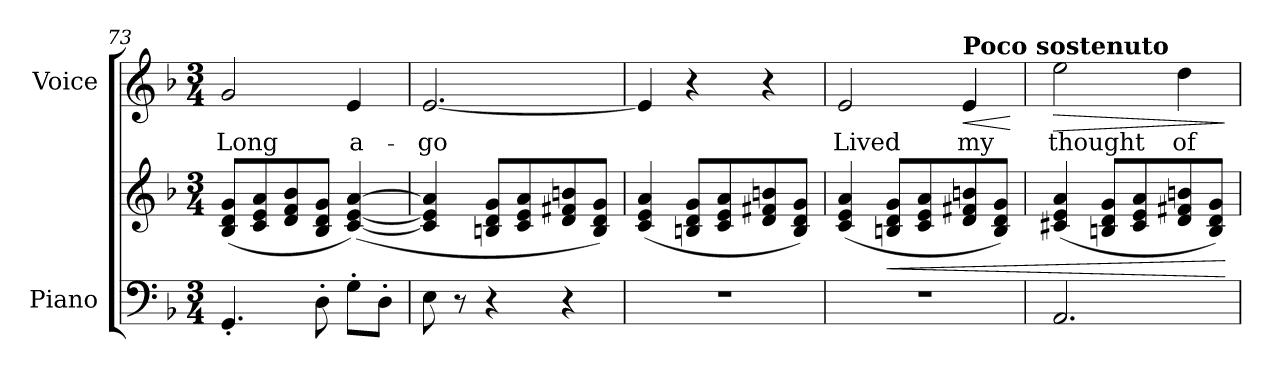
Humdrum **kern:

**kern	**kern	**dynam	**kern	**text	**dynam
*part2	*part2	*part2	*part1	*part1	*part1
*staff3	*staff2	*staff2/3	*staff1	*staff1	*staff1
*I"Piano	*	*	*I"Voice	*	*
*I'Pno	*	*	*	*	*
!!LO:PB:g=z
*clefF4	*clefG2	*	*clefG2	*	*
*k[b-]	*k[b-]	*	*k[b-]	*	*
*M3/4	*M3/4	*	*M3/4	*	*
=73	=73	=73	=73	=73	=73
!	!	!	!	!LO:LY:b	!
4.GG'/	(8B-/ 8d/ 8g/L	.	2g/	Long	.
.	8c/ 8e/ 8a/	.	.	.	.
.	8d/ 8f/ 8b-/	.	.	.	.
8D'\	8B-/ 8d/ 8g/J	.	.	.	.
!	!	!	!	!LO:LY:b	!
8G'\L	(<[4c/ [>4e/ [4a/)	.	4e/	a-	.
8D'\J	.	.	.	.	.
=74	=74	=74	=74	=74	=74
!	!	!	!	!LO:LY:b	!
8E\	4c/] 4e/] 4a/]	.	[2.e/	-go	.
8r	.	.	.	.	.
4r	8Bn/ 8d/ 8g/L	.	.	.	.
.	8c/ 8e/ 8a/	.	.	.	.
4r	8d/ 8f#X/ 8bn/	.	.	.	.
.	8B/ 8d/ 8g/J)	.	.	.	.
=75	=75	=75	=75	=75	=75
2.r	(4c/ 4e/ 4a/	.	4e/]	.	.
.	8Bn/ 8d/ 8g/L	.	4r	.	.
.	8c/ 8e/ 8a/	.	.	.	.
.	8d/ 8f#X/ 8bn/	.	4r	.	.
.	8B/ 8d/ 8g/J)	.	.	.	.
=76	=76	=76	=76	=76	=76
!	!	!	!	!LO:LY:b	!
2.r	(4c/ 4e/ 4a/	.	2e/	Lived	.
!	!	!LO:HP:b	!	!	!
.	8Bn/ 8d/ 8g/L	<	.	.	.
.	8c/ 8e/ 8a/	.	.	.	.
!	!	!	!LO:TX:a:B:t=Poco sostenuto	!	!
!	!	!	!	!LO:LY:b	!LO:HP:b
.	8d/ 8f#X/ 8bn/	.	4e/	my	<
.	8B/ 8d/ 8g/J)	.	.	.	.
.	.	.	.	.	[
=77	=77	=77	=77	=77	=77
!	!	!	!	!LO:LY:b	!LO:HP:b
2.AA/	(<4c#X/ 4e/ 4a/	.	2ee\	thought	>
.	8Bn/ 8d/ 8g/L	.	.	.	.
.	8c#/ 8e/ 8a/	.	.	.	.
!	!	!	!	!LO:LY:b	!
.	8d/ 8f#X/ 8bn/	.	4dd\	of	.
.	8B/ 8d/ 8g/J)	.	.	.	.
.	.	[	.	.	]
=	=	=	=	=	=
*-	*-	*-	*-	*-	*-
